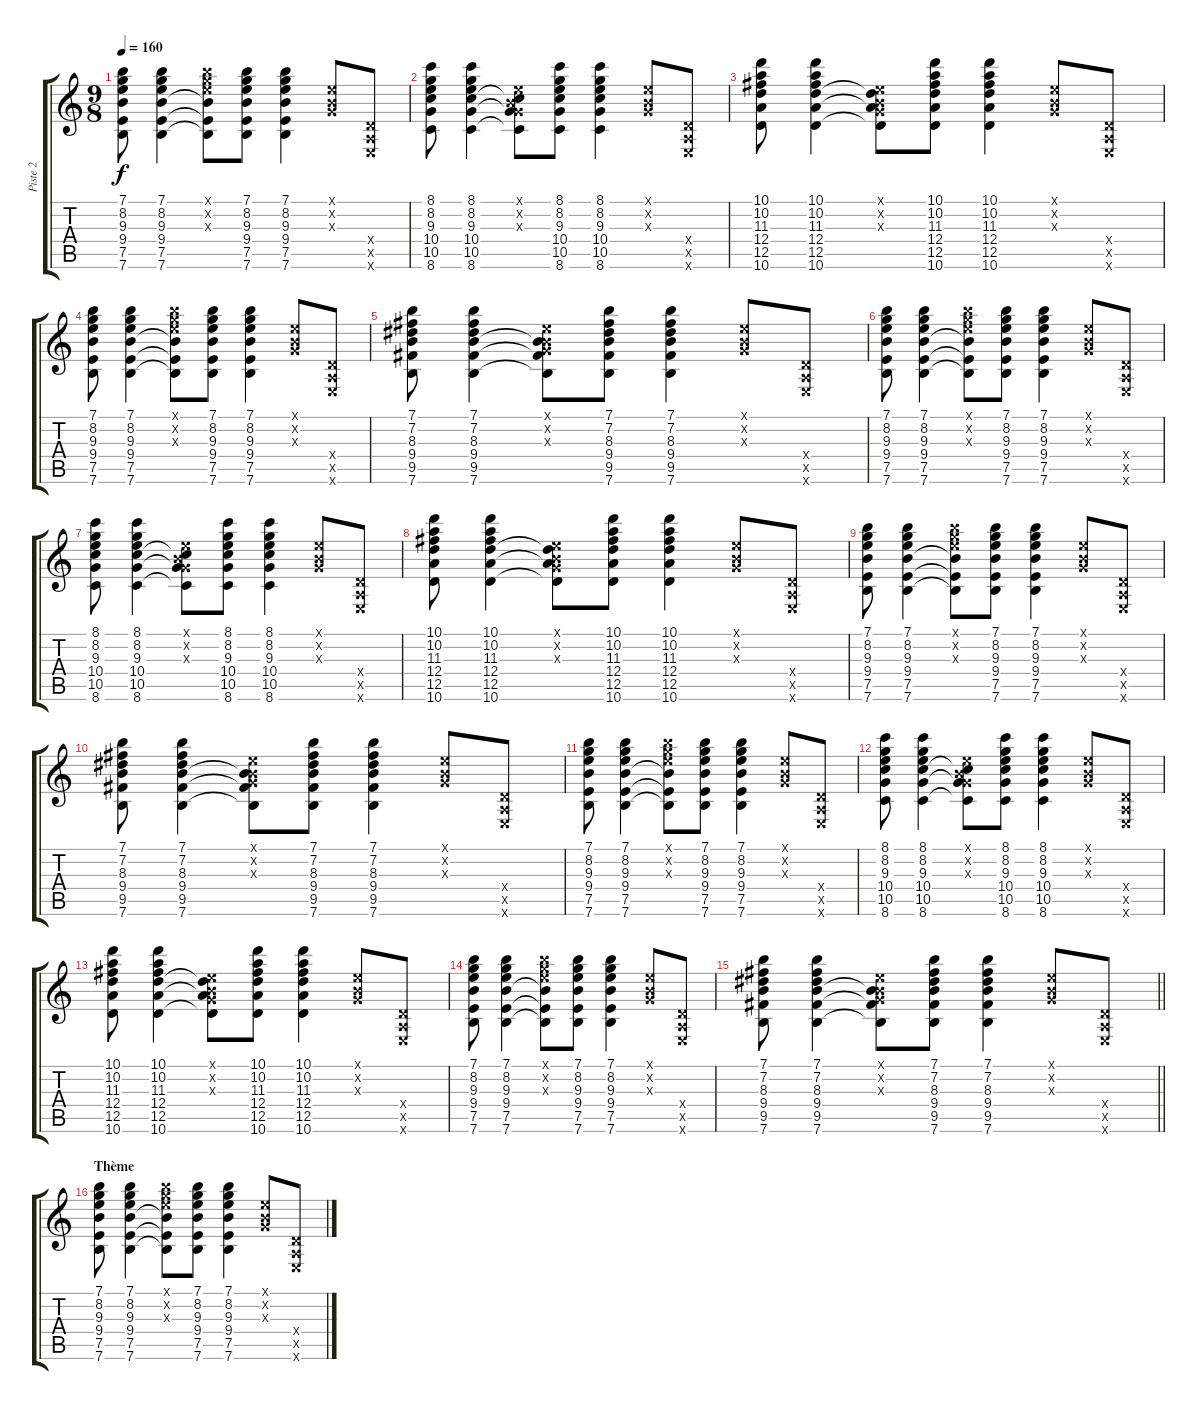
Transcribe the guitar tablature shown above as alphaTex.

\track ("Piste 2" "Piste 2") {instrument acousticguitarnylon}
\staff {score tabs}
\tuning (E4 B3 G3 D3 A2 E2) {hide}
\ts (9 8)
\tempo 160
\clef g2
\ks c
(7.1 8.2 9.3 9.4 7.5 7.6).8{dy f instrument acousticguitarnylon} (7.1 8.2 9.3 9.4 7.5 7.6).4 (7.1{x} 8.2{x} 9.3{x} 9.4{t} 7.5{t} 7.6{t}).8 (7.1 8.2 9.3 9.4 7.5 7.6).8 (7.1 8.2 9.3 9.4 7.5 7.6).4 (0.1{x} 0.2{x} 0.3{x}).8 (0.4{x} 0.5{x} 0.6{x}).8 |
(8.1 8.2 9.3 10.4 10.5 8.6).8 (8.1 8.2 9.3 10.4 10.5 8.6).4 (0.1{x} 0.2{x} 0.3{x} 10.4{t} 10.5{t} 8.6{t}).8 (8.1 8.2 9.3 10.4 10.5 8.6).8 (8.1 8.2 9.3 10.4 10.5 8.6).4 (0.1{x} 0.2{x} 0.3{x}).8 (0.4{x} 0.5{x} 0.6{x}).8 |
(10.1 10.2 11.3 12.4 12.5 10.6).8 (10.1 10.2 11.3 12.4 12.5 10.6).4 (0.1{x} 0.2{x} 0.3{x} 12.4{t} 12.5{t} 10.6{t}).8 (10.1 10.2 11.3 12.4 12.5 10.6).8 (10.1 10.2 11.3 12.4 12.5 10.6).4 (0.1{x} 0.2{x} 0.3{x}).8 (0.4{x} 0.5{x} 0.6{x}).8 |
(7.1 8.2 9.3 9.4 7.5 7.6).8 (7.1 8.2 9.3 9.4 7.5 7.6).4 (7.1{x} 8.2{x} 9.3{x} 9.4{t} 7.5{t} 7.6{t}).8 (7.1 8.2 9.3 9.4 7.5 7.6).8 (7.1 8.2 9.3 9.4 7.5 7.6).4 (0.1{x} 0.2{x} 0.3{x}).8 (0.4{x} 0.5{x} 0.6{x}).8 |
(7.1 7.2 8.3 9.4 9.5 7.6).8 (7.1 7.2 8.3 9.4 9.5 7.6).4 (0.1{x} 0.2{x} 0.3{x} 9.4{t} 9.5{t} 7.6{t}).8 (7.1 7.2 8.3 9.4 9.5 7.6).8 (7.1 7.2 8.3 9.4 9.5 7.6).4 (0.1{x} 0.2{x} 0.3{x}).8 (0.4{x} 0.5{x} 0.6{x}).8 |
(7.1 8.2 9.3 9.4 7.5 7.6).8 (7.1 8.2 9.3 9.4 7.5 7.6).4 (7.1{x} 8.2{x} 9.3{x} 9.4{t} 7.5{t} 7.6{t}).8 (7.1 8.2 9.3 9.4 7.5 7.6).8 (7.1 8.2 9.3 9.4 7.5 7.6).4 (0.1{x} 0.2{x} 0.3{x}).8 (0.4{x} 0.5{x} 0.6{x}).8 |
(8.1 8.2 9.3 10.4 10.5 8.6).8 (8.1 8.2 9.3 10.4 10.5 8.6).4 (0.1{x} 0.2{x} 0.3{x} 10.4{t} 10.5{t} 8.6{t}).8 (8.1 8.2 9.3 10.4 10.5 8.6).8 (8.1 8.2 9.3 10.4 10.5 8.6).4 (0.1{x} 0.2{x} 0.3{x}).8 (0.4{x} 0.5{x} 0.6{x}).8 |
(10.1 10.2 11.3 12.4 12.5 10.6).8 (10.1 10.2 11.3 12.4 12.5 10.6).4 (0.1{x} 0.2{x} 0.3{x} 12.4{t} 12.5{t} 10.6{t}).8 (10.1 10.2 11.3 12.4 12.5 10.6).8 (10.1 10.2 11.3 12.4 12.5 10.6).4 (0.1{x} 0.2{x} 0.3{x}).8 (0.4{x} 0.5{x} 0.6{x}).8 |
(7.1 8.2 9.3 9.4 7.5 7.6).8 (7.1 8.2 9.3 9.4 7.5 7.6).4 (7.1{x} 8.2{x} 9.3{x} 9.4{t} 7.5{t} 7.6{t}).8 (7.1 8.2 9.3 9.4 7.5 7.6).8 (7.1 8.2 9.3 9.4 7.5 7.6).4 (0.1{x} 0.2{x} 0.3{x}).8 (0.4{x} 0.5{x} 0.6{x}).8 |
(7.1 7.2 8.3 9.4 9.5 7.6).8 (7.1 7.2 8.3 9.4 9.5 7.6).4 (0.1{x} 0.2{x} 0.3{x} 9.4{t} 9.5{t} 7.6{t}).8 (7.1 7.2 8.3 9.4 9.5 7.6).8 (7.1 7.2 8.3 9.4 9.5 7.6).4 (0.1{x} 0.2{x} 0.3{x}).8 (0.4{x} 0.5{x} 0.6{x}).8 |
(7.1 8.2 9.3 9.4 7.5 7.6).8 (7.1 8.2 9.3 9.4 7.5 7.6).4 (7.1{x} 8.2{x} 9.3{x} 9.4{t} 7.5{t} 7.6{t}).8 (7.1 8.2 9.3 9.4 7.5 7.6).8 (7.1 8.2 9.3 9.4 7.5 7.6).4 (0.1{x} 0.2{x} 0.3{x}).8 (0.4{x} 0.5{x} 0.6{x}).8 |
(8.1 8.2 9.3 10.4 10.5 8.6).8 (8.1 8.2 9.3 10.4 10.5 8.6).4 (0.1{x} 0.2{x} 0.3{x} 10.4{t} 10.5{t} 8.6{t}).8 (8.1 8.2 9.3 10.4 10.5 8.6).8 (8.1 8.2 9.3 10.4 10.5 8.6).4 (0.1{x} 0.2{x} 0.3{x}).8 (0.4{x} 0.5{x} 0.6{x}).8 |
(10.1 10.2 11.3 12.4 12.5 10.6).8 (10.1 10.2 11.3 12.4 12.5 10.6).4 (0.1{x} 0.2{x} 0.3{x} 12.4{t} 12.5{t} 10.6{t}).8 (10.1 10.2 11.3 12.4 12.5 10.6).8 (10.1 10.2 11.3 12.4 12.5 10.6).4 (0.1{x} 0.2{x} 0.3{x}).8 (0.4{x} 0.5{x} 0.6{x}).8 |
(7.1 8.2 9.3 9.4 7.5 7.6).8 (7.1 8.2 9.3 9.4 7.5 7.6).4 (7.1{x} 8.2{x} 9.3{x} 9.4{t} 7.5{t} 7.6{t}).8 (7.1 8.2 9.3 9.4 7.5 7.6).8 (7.1 8.2 9.3 9.4 7.5 7.6).4 (0.1{x} 0.2{x} 0.3{x}).8 (0.4{x} 0.5{x} 0.6{x}).8 |
\barLineRight lightlight
(7.1 7.2 8.3 9.4 9.5 7.6).8 (7.1 7.2 8.3 9.4 9.5 7.6).4 (0.1{x} 0.2{x} 0.3{x} 9.4{t} 9.5{t} 7.6{t}).8 (7.1 7.2 8.3 9.4 9.5 7.6).8 (7.1 7.2 8.3 9.4 9.5 7.6).4 (0.1{x} 0.2{x} 0.3{x}).8 (0.4{x} 0.5{x} 0.6{x}).8 |
\section ("" "Thème")
(7.1 8.2 9.3 9.4 7.5 7.6).8 (7.1 8.2 9.3 9.4 7.5 7.6).4 (7.1{x} 8.2{x} 9.3{x} 9.4{t} 7.5{t} 7.6{t}).8 (7.1 8.2 9.3 9.4 7.5 7.6).8 (7.1 8.2 9.3 9.4 7.5 7.6).4 (0.1{x} 0.2{x} 0.3{x}).8 (0.4{x} 0.5{x} 0.6{x}).8
